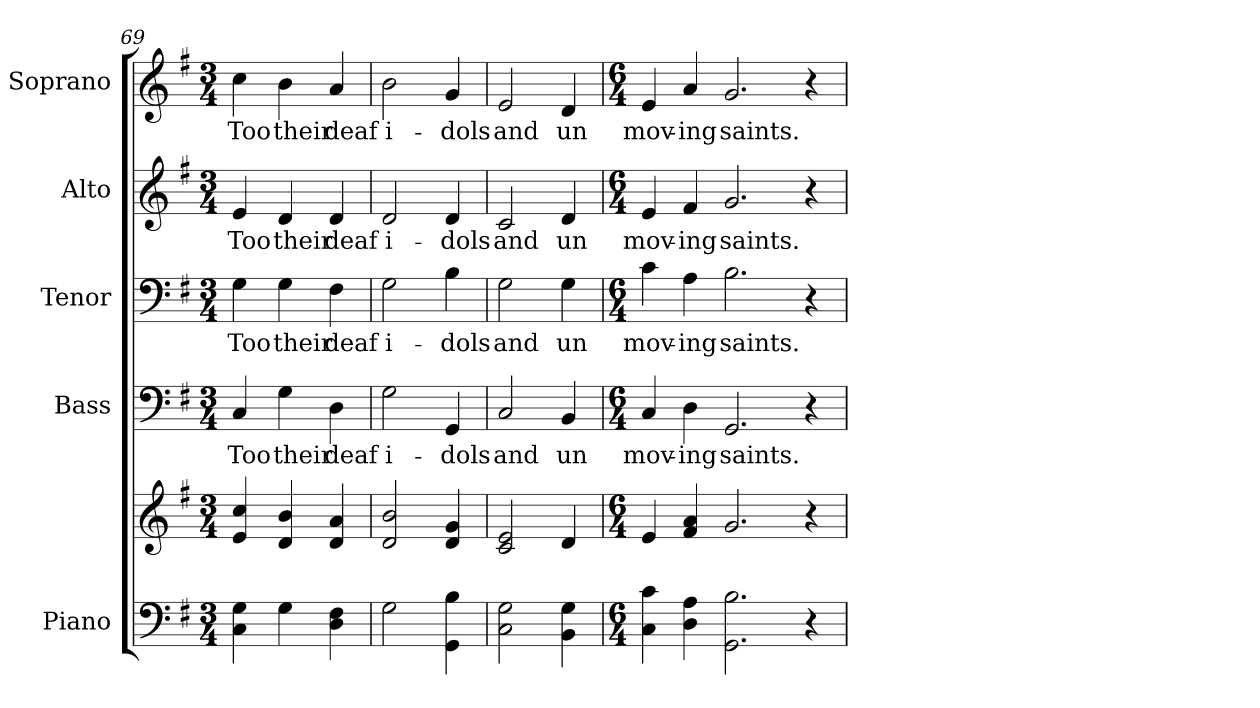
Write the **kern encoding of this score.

**kern	**kern	**kern	**text	**kern	**text	**kern	**text	**kern	**text
*part5	*part5	*part4	*part4	*part3	*part3	*part2	*part2	*part1	*part1
*staff6	*staff5	*staff4	*staff4	*staff3	*staff3	*staff2	*staff2	*staff1	*staff1
*I"Piano	*	*I"Bass	*	*I"Tenor	*	*I"Alto	*	*I"Soprano	*
*I'Pno.	*	*I'B.	*	*I'T.	*	*I'A.	*	*I'S.	*
!!LO:PB:g=z
*clefF4	*clefG2	*clefF4	*	*clefF4	*	*clefG2	*	*clefG2	*
*k[f#]	*k[f#]	*k[f#]	*	*k[f#]	*	*k[f#]	*	*k[f#]	*
*G:	*G:	*G:	*	*G:	*	*G:	*	*G:	*
*M3/4	*M3/4	*M3/4	*	*M3/4	*	*M3/4	*	*M3/4	*
=69	=69	=69	=69	=69	=69	=69	=69	=69	=69
!	!	!	!LO:LY:b:color=#000000	!	!	!	!	!	!
!	!	!	!	!	!LO:LY:b:color=#000000	!	!	!	!
!	!	!	!	!	!	!	!LO:LY:b:color=#000000	!	!
!	!	!	!	!	!	!	!	!	!LO:LY:b:color=#000000
4Ci\ 4Gi	4ei/ 4cci	4Ci/	Too	4Gi\	Too	4ei/	Too	4cci\	Too
!	!	!	!LO:LY:b:color=#000000	!	!	!	!	!	!
!	!	!	!	!	!LO:LY:b:color=#000000	!	!	!	!
!	!	!	!	!	!	!	!LO:LY:b:color=#000000	!	!
!	!	!	!	!	!	!	!	!	!LO:LY:b:color=#000000
4Gi\	4di/ 4bi	4Gi\	their	4Gi\	their	4di/	their	4bi\	their
!	!	!	!LO:LY:b:color=#000000	!	!	!	!	!	!
!	!	!	!	!	!LO:LY:b:color=#000000	!	!	!	!
!	!	!	!	!	!	!	!LO:LY:b:color=#000000	!	!
!	!	!	!	!	!	!	!	!	!LO:LY:b:color=#000000
4Di\ 4F#i	4di/ 4ai	4Di\	deaf	4F#i\	deaf	4di/	deaf	4ai/	deaf
=70	=70	=70	=70	=70	=70	=70	=70	=70	=70
!	!	!	!LO:LY:b:color=#000000	!	!	!	!	!	!
!	!	!	!	!	!LO:LY:b:color=#000000	!	!	!	!
!	!	!	!	!	!	!	!LO:LY:b:color=#000000	!	!
!	!	!	!	!	!	!	!	!	!LO:LY:b:color=#000000
2Gi\	2di/ 2bi	2Gi\	i-	2Gi\	i-	2di/	i-	2bi\	i-
!	!	!	!LO:LY:b:color=#000000	!	!	!	!	!	!
!	!	!	!	!	!LO:LY:b:color=#000000	!	!	!	!
!	!	!	!	!	!	!	!LO:LY:b:color=#000000	!	!
!	!	!	!	!	!	!	!	!	!LO:LY:b:color=#000000
4GGi\ 4Bi	4di/ 4gi	4GGi/	-dols	4Bi\	-dols	4di/	-dols	4gi/	-dols
!!LO:LB:g=z
=71	=71	=71	=71	=71	=71	=71	=71	=71	=71
!	!	!	!LO:LY:b:color=#000000	!	!	!	!	!	!
!	!	!	!	!	!LO:LY:b:color=#000000	!	!	!	!
!	!	!	!	!	!	!	!LO:LY:b:color=#000000	!	!
!	!	!	!	!	!	!	!	!	!LO:LY:b:color=#000000
2Ci\ 2Gi	2ci/ 2ei	2Ci/	and	2Gi\	and	2ci/	and	2ei/	and
!	!	!	!LO:LY:b:color=#000000	!	!	!	!	!	!
!	!	!	!	!	!LO:LY:b:color=#000000	!	!	!	!
!	!	!	!	!	!	!	!LO:LY:b:color=#000000	!	!
!	!	!	!	!	!	!	!	!	!LO:LY:b:color=#000000
4BBi\ 4Gi	4di/	4BBi/	un	4Gi\	un	4di/	un	4di/	un
=72	=72	=72	=72	=72	=72	=72	=72	=72	=72
*M6/4	*M6/4	*M6/4	*	*M6/4	*	*M6/4	*	*M6/4	*
!	!	!	!LO:LY:b:color=#000000	!	!	!	!	!	!
!	!	!	!	!	!LO:LY:b:color=#000000	!	!	!	!
!	!	!	!	!	!	!	!LO:LY:b:color=#000000	!	!
!	!	!	!	!	!	!	!	!	!LO:LY:b:color=#000000
4Ci\ 4ci	4ei/	4Ci/	mov-	4ci\	mov-	4ei/	mov-	4ei/	mov-
!	!	!	!LO:LY:b:color=#000000	!	!	!	!	!	!
!	!	!	!	!	!LO:LY:b:color=#000000	!	!	!	!
!	!	!	!	!	!	!	!LO:LY:b:color=#000000	!	!
!	!	!	!	!	!	!	!	!	!LO:LY:b:color=#000000
4Di\ 4Ai	4f#i/ 4ai	4Di\	-ing	4Ai\	-ing	4f#i/	-ing	4ai/	-ing
!	!	!	!LO:LY:b:color=#000000	!	!	!	!	!	!
!	!	!	!	!	!LO:LY:b:color=#000000	!	!	!	!
!	!	!	!	!	!	!	!LO:LY:b:color=#000000	!	!
!	!	!	!	!	!	!	!	!	!LO:LY:b:color=#000000
2.GGi\ 2.Bi	2.gi/	2.GGi/	saints.	2.Bi\	saints.	2.gi/	saints.	2.gi/	saints.
4r	4r	4r	.	4r	.	4r	.	4r	.
=	=	=	=	=	=	=	=	=	=
*-	*-	*-	*-	*-	*-	*-	*-	*-	*-
